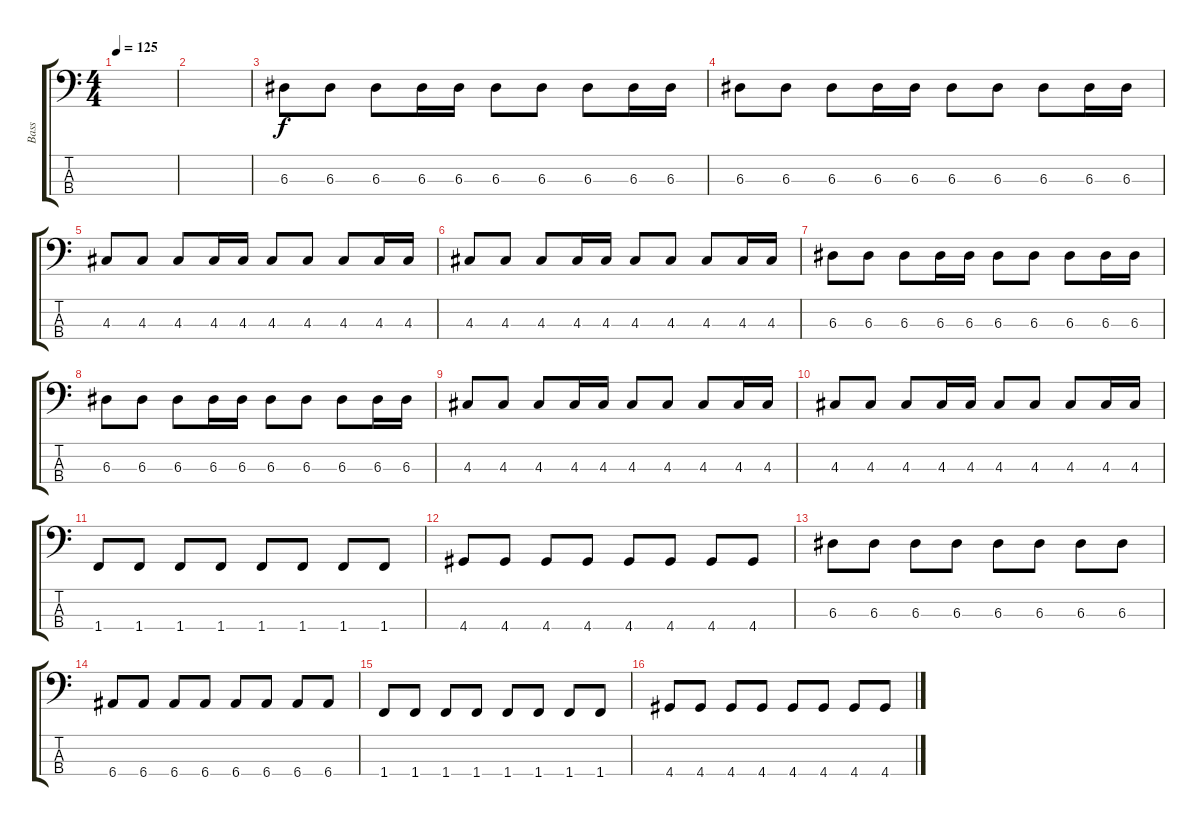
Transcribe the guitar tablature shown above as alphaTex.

\track ("Bass" "Bass") {instrument electricbassfinger}
\staff {score tabs}
\tuning (G2 D2 A1 E1) {hide}
\ts (4 4)
\tempo 125
\clef f4
\ks c
|
|
6.3.8 6.3.8 6.3.8 6.3.16 6.3.16 6.3.8 6.3.8 6.3.8 6.3.16 6.3.16 |
6.3.8 6.3.8 6.3.8 6.3.16 6.3.16 6.3.8 6.3.8 6.3.8 6.3.16 6.3.16 |
4.3.8 4.3.8 4.3.8 4.3.16 4.3.16 4.3.8 4.3.8 4.3.8 4.3.16 4.3.16 |
4.3.8 4.3.8 4.3.8 4.3.16 4.3.16 4.3.8 4.3.8 4.3.8 4.3.16 4.3.16 |
6.3.8 6.3.8 6.3.8 6.3.16 6.3.16 6.3.8 6.3.8 6.3.8 6.3.16 6.3.16 |
6.3.8 6.3.8 6.3.8 6.3.16 6.3.16 6.3.8 6.3.8 6.3.8 6.3.16 6.3.16 |
4.3.8 4.3.8 4.3.8 4.3.16 4.3.16 4.3.8 4.3.8 4.3.8 4.3.16 4.3.16 |
4.3.8 4.3.8 4.3.8 4.3.16 4.3.16 4.3.8 4.3.8 4.3.8 4.3.16 4.3.16 |
1.4.8 1.4.8 1.4.8 1.4.8 1.4.8 1.4.8 1.4.8 1.4.8 |
4.4.8 4.4.8 4.4.8 4.4.8 4.4.8 4.4.8 4.4.8 4.4.8 |
6.3.8 6.3.8 6.3.8 6.3.8 6.3.8 6.3.8 6.3.8 6.3.8 |
6.4.8 6.4.8 6.4.8 6.4.8 6.4.8 6.4.8 6.4.8 6.4.8 |
1.4.8 1.4.8 1.4.8 1.4.8 1.4.8 1.4.8 1.4.8 1.4.8 |
4.4.8 4.4.8 4.4.8 4.4.8 4.4.8 4.4.8 4.4.8 4.4.8
